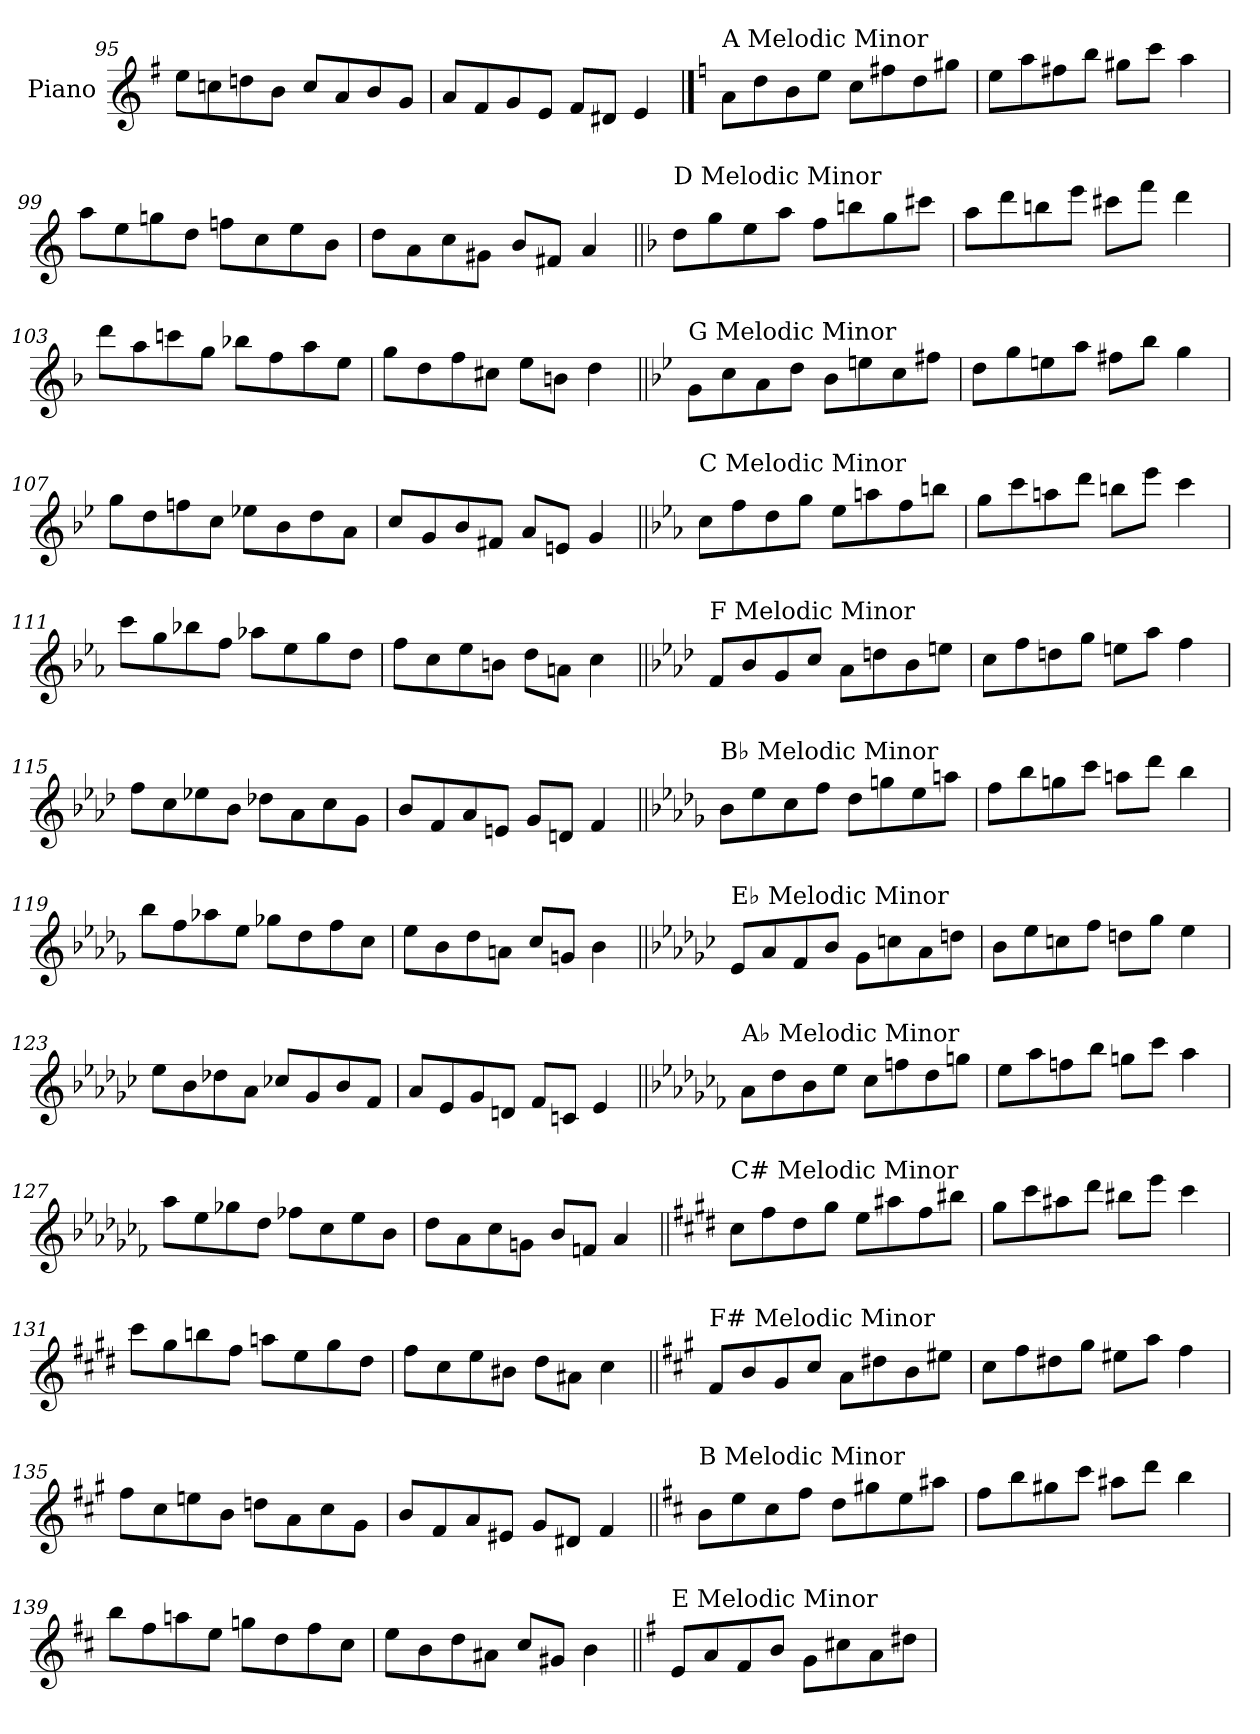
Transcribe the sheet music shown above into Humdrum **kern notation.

**kern
*part1
*staff1
*I"Piano
*I'Pno.
*clefG2
*k[f#]
=95
8ee\L
8ccn\
8ddn\
8b\J
8cc/L
8a/
8b/
8g/J
=96
8a/L
8f#/
8g/
8e/J
8f#/L
8d#X/J
4e/
!!LO:PB:g=z
==97
*k[]
!LO:TX:a:t=A Melodic Minor
8a\L
8dd\
8b\
8ee\J
8cc\L
8ff#X\
8dd\
8gg#X\J
=98
8ee\L
8aa\
8ff#X\
8bb\J
8gg#X\L
8ccc\J
4aa\
=99
8aa\L
8ee\
8ggn\
8dd\J
8ffn\L
8cc\
8ee\
8b\J
=100
8dd\L
8a\
8cc\
8g#X\J
8b/L
8f#X/J
4a/
!!LO:LB:g=z
=101||
*k[b-]
!LO:TX:a:t=D Melodic Minor
8dd\L
8gg\
8ee\
8aa\J
8ff\L
8bbn\
8gg\
8ccc#X\J
=102
8aa\L
8ddd\
8bbn\
8eee\J
8ccc#X\L
8fff\J
4ddd\
=103
8ddd\L
8aa\
8cccn\
8gg\J
8bb-X\L
8ff\
8aa\
8ee\J
=104
8gg\L
8dd\
8ff\
8cc#X\J
8ee\L
8bn\J
4dd\
!!LO:LB:g=z
=105||
*k[b-e-]
!LO:TX:a:t=G Melodic Minor
8g\L
8cc\
8a\
8dd\J
8b-\L
8een\
8cc\
8ff#X\J
=106
8dd\L
8gg\
8een\
8aa\J
8ff#X\L
8bb-\J
4gg\
=107
8gg\L
8dd\
8ffn\
8cc\J
8ee-X\L
8b-\
8dd\
8a\J
=108
8cc/L
8g/
8b-/
8f#X/J
8a/L
8en/J
4g/
!!LO:LB:g=z
=109||
*k[b-e-a-]
!LO:TX:a:t=C Melodic Minor
8cc\L
8ff\
8dd\
8gg\J
8ee-\L
8aan\
8ff\
8bbn\J
=110
8gg\L
8ccc\
8aan\
8ddd\J
8bbn\L
8eee-\J
4ccc\
=111
8ccc\L
8gg\
8bb-X\
8ff\J
8aa-X\L
8ee-\
8gg\
8dd\J
=112
8ff\L
8cc\
8ee-\
8bn\J
8dd\L
8an\J
4cc\
!!LO:LB:g=z
=113||
*k[b-e-a-d-]
!LO:TX:a:t=F Melodic Minor
8f/L
8b-/
8g/
8cc/J
8a-\L
8ddn\
8b-\
8een\J
=114
8cc\L
8ff\
8ddn\
8gg\J
8een\L
8aa-\J
4ff\
=115
8ff\L
8cc\
8ee-X\
8b-\J
8dd-X\L
8a-\
8cc\
8g\J
=116
8b-/L
8f/
8a-/
8en/J
8g/L
8dn/J
4f/
!!LO:LB:g=z
=117||
*k[b-e-a-d-g-]
!LO:TX:a:t=B♭ Melodic Minor
8b-\L
8ee-\
8cc\
8ff\J
8dd-\L
8ggn\
8ee-\
8aan\J
=118
8ff\L
8bb-\
8ggn\
8ccc\J
8aan\L
8ddd-\J
4bb-\
=119
8bb-\L
8ff\
8aa-X\
8ee-\J
8gg-X\L
8dd-\
8ff\
8cc\J
=120
8ee-\L
8b-\
8dd-\
8an\J
8cc/L
8gn/J
4b-\
!!LO:LB:g=z
=121||
*k[b-e-a-d-g-c-]
!LO:TX:a:t=E♭ Melodic Minor
8e-/L
8a-/
8f/
8b-/J
8g-\L
8ccn\
8a-\
8ddn\J
=122
8b-\L
8ee-\
8ccn\
8ff\J
8ddn\L
8gg-\J
4ee-\
=123
8ee-\L
8b-\
8dd-X\
8a-\J
8cc-X/L
8g-/
8b-/
8f/J
=124
8a-/L
8e-/
8g-/
8dn/J
8f/L
8cn/J
4e-/
!!LO:LB:g=z
=125||
*k[b-e-a-d-g-c-f-]
!LO:TX:a:t=A♭ Melodic Minor
8a-\L
8dd-\
8b-\
8ee-\J
8cc-\L
8ffn\
8dd-\
8ggn\J
=126
8ee-\L
8aa-\
8ffn\
8bb-\J
8ggn\L
8ccc-\J
4aa-\
=127
8aa-\L
8ee-\
8gg-X\
8dd-\J
8ff-X\L
8cc-\
8ee-\
8b-\J
=128
8dd-\L
8a-\
8cc-\
8gn\J
8b-/L
8fn/J
4a-/
!!LO:LB:g=z
=129||
*k[f#c#g#d#]
!LO:TX:a:t=C# Melodic Minor
8cc#\L
8ff#\
8dd#\
8gg#\J
8ee\L
8aa#X\
8ff#\
8bb#X\J
=130
8gg#\L
8ccc#\
8aa#X\
8ddd#\J
8bb#X\L
8eee\J
4ccc#\
=131
8ccc#\L
8gg#\
8bbn\
8ff#\J
8aan\L
8ee\
8gg#\
8dd#\J
=132
8ff#\L
8cc#\
8ee\
8b#X\J
8dd#\L
8a#X\J
4cc#\
!!LO:LB:g=z
=133||
*k[f#c#g#]
!LO:TX:a:t=F# Melodic Minor
8f#/L
8b/
8g#/
8cc#/J
8a\L
8dd#X\
8b\
8ee#X\J
=134
8cc#\L
8ff#\
8dd#X\
8gg#\J
8ee#X\L
8aa\J
4ff#\
=135
8ff#\L
8cc#\
8een\
8b\J
8ddn\L
8a\
8cc#\
8g#\J
=136
8b/L
8f#/
8a/
8e#X/J
8g#/L
8d#X/J
4f#/
!!LO:LB:g=z
=137||
*k[f#c#]
!LO:TX:a:t=B Melodic Minor
8b\L
8ee\
8cc#\
8ff#\J
8dd\L
8gg#X\
8ee\
8aa#X\J
=138
8ff#\L
8bb\
8gg#X\
8ccc#\J
8aa#X\L
8ddd\J
4bb\
=139
8bb\L
8ff#\
8aan\
8ee\J
8ggn\L
8dd\
8ff#\
8cc#\J
=140
8ee\L
8b\
8dd\
8a#X\J
8cc#/L
8g#X/J
4b\
!!LO:LB:g=z
=141||
*k[f#]
!LO:TX:a:t=E Melodic Minor
8e/L
8a/
8f#/
8b/J
8g\L
8cc#X\
8a\
8dd#X\J
=
*-
